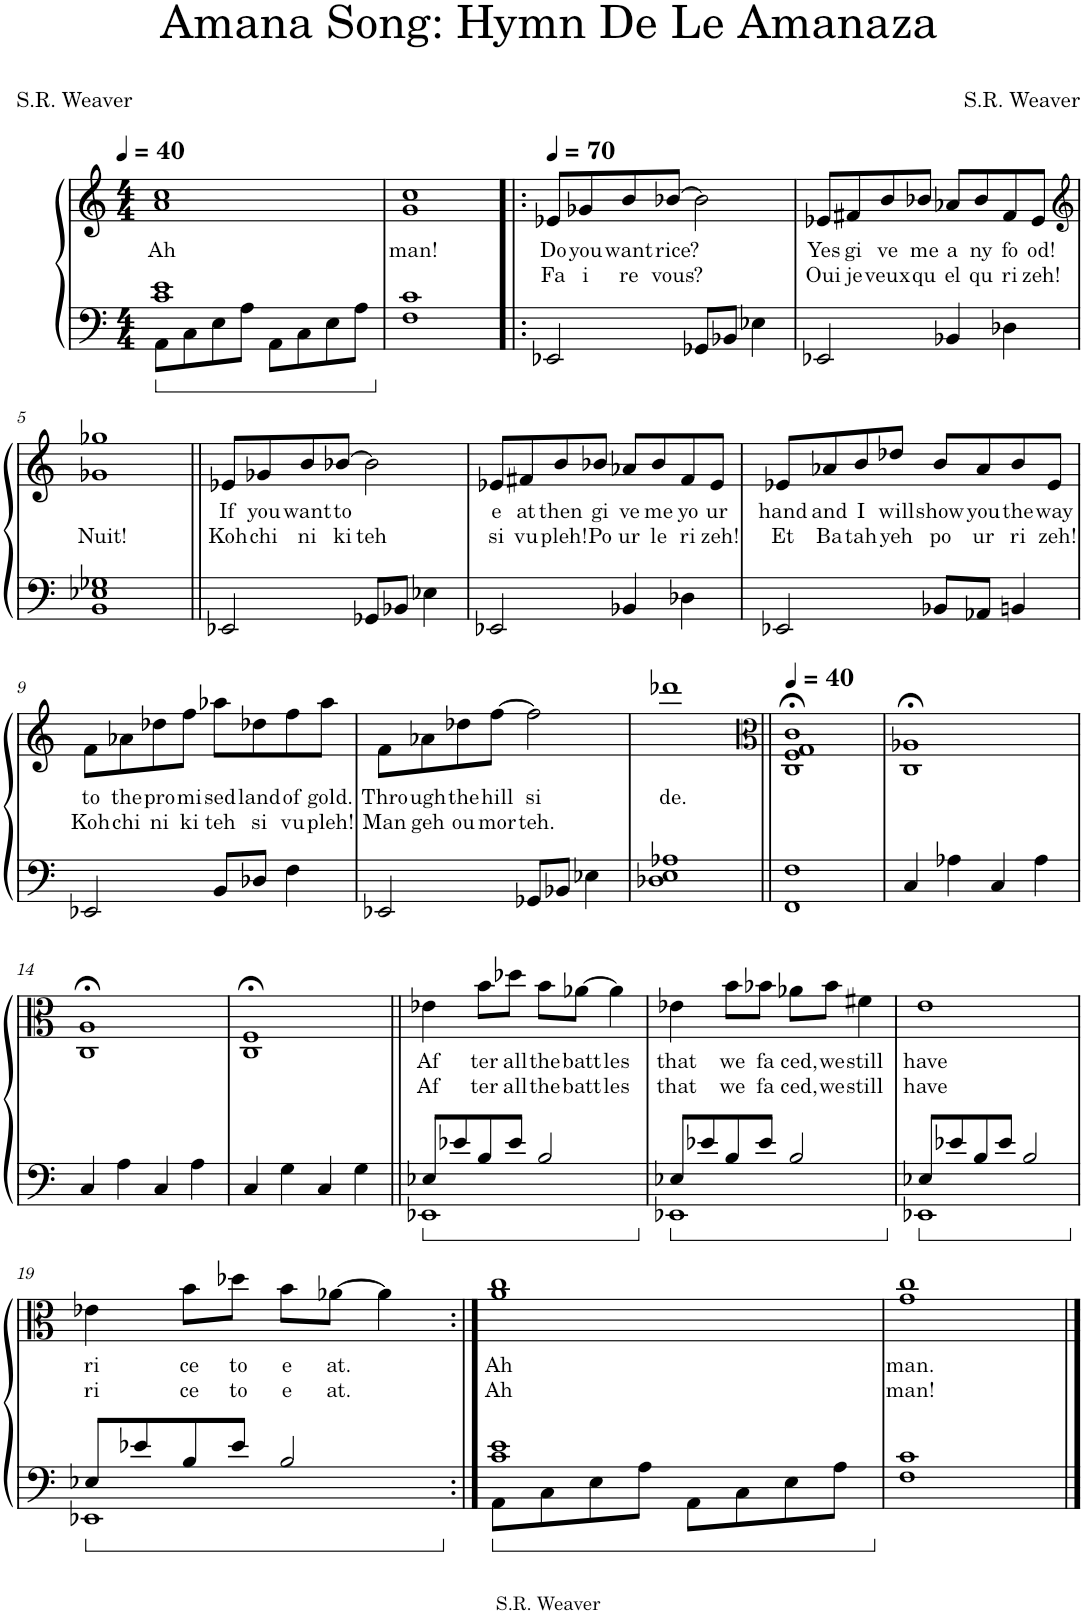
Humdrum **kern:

**kern	**kern	**text	**text
*part1	*part1	*part1	*part1
*staff2	*staff1	*staff1	*staff1
*I"Piano	*	*	*
*I'Pno.	*	*	*
*clefF4	*clefG2	*	*
*k[]	*k[]	*	*
*M4/4	*M4/4	*	*
*MM40	*MM40	*	*
=1	=1	=1	=1
*^	*	*	*
!	!	!	!LO:LY:b	!
1c 1e	8AA\L	1a 1cc	Ah	.
.	8C\	.	.	.
.	8E\	.	.	.
.	8A\J	.	.	.
.	8AA\L	.	.	.
.	8C\	.	.	.
.	8E\	.	.	.
.	8A\J	.	.	.
=2	=2	=2	=2	=2
!	!	!	!LO:LY:b	!
*v	*v	*	*	*
1F 1c	1g 1cc	man!	.
=3!|:	=3!|:	=3!|:	=3!|:
*	*MM70	*	*
!	!	!LO:LY:b	!LO:LY:b
2EE-X/	8e-X/L	Do	Fa
!	!	!LO:LY:b	!LO:LY:b
.	8g-X/	you	i
!	!	!LO:LY:b	!LO:LY:b
.	8b/	want	re
!	!	!LO:LY:b	!LO:LY:b
.	[8b-X/J	rice?	vous?
8GG-X/L	2b-\]	.	.
8BB-X/J	.	.	.
4E-X\	.	.	.
=4	=4	=4	=4
!	!	!LO:LY:b	!LO:LY:b
2EE-X/	8e-X/L	Yes	Oui
!	!	!LO:LY:b	!LO:LY:b
.	8f#X/	gi	je
!	!	!LO:LY:b	!LO:LY:b
.	8b/	ve	veux
!	!	!LO:LY:b	!LO:LY:b
.	8b-X/J	me	qu
!	!	!LO:LY:b	!LO:LY:b
4BB-X/	8a-X/L	a	el
!	!	!LO:LY:b	!LO:LY:b
.	8b-/	ny	qu
!	!	!LO:LY:b	!LO:LY:b
4D-X\	8f#/	fo	ri
!	!	!LO:LY:b	!LO:LY:b
.	8e-/J	od!	zeh!
!!LO:LB:g=z
=5	=5	=5	=5
*	*clefG2	*	*
!	!	!	!LO:LY:b
1BB 1E-X 1G-X	1g-X 1gg-X	.	Nuit!
=6||	=6||	=6||	=6||
!	!	!LO:LY:b	!LO:LY:b
2EE-X/	8e-X/L	If	Koh
!	!	!LO:LY:b	!LO:LY:b
.	8g-X/	you	chi
!	!	!LO:LY:b	!LO:LY:b
.	8b/	want	ni
!	!	!LO:LY:b	!LO:LY:b
.	[8b-X/J	to	ki
!	!	!	!LO:LY:b
8GG-X/L	2b-\]	.	teh
8BB-X/J	.	.	.
4E-X\	.	.	.
=7	=7	=7	=7
!	!	!LO:LY:b	!LO:LY:b
2EE-X/	8e-X/L	e	si
!	!	!LO:LY:b	!LO:LY:b
.	8f#X/	at	vu
!	!	!LO:LY:b	!LO:LY:b
.	8b/	then	pleh!
!	!	!LO:LY:b	!LO:LY:b
.	8b-X/J	gi	Po
!	!	!LO:LY:b	!LO:LY:b
4BB-X/	8a-X/L	ve	ur
!	!	!LO:LY:b	!LO:LY:b
.	8b-/	me	le
!	!	!LO:LY:b	!LO:LY:b
4D-X\	8f#/	yo	ri
!	!	!LO:LY:b	!LO:LY:b
.	8e-/J	ur	zeh!
=8	=8	=8	=8
!	!	!LO:LY:b	!LO:LY:b
2EE-X/	8e-X/L	hand	Et
!	!	!LO:LY:b	!LO:LY:b
.	8a-X/	and	Ba
!	!	!LO:LY:b	!LO:LY:b
.	8b/	I	tah
!	!	!LO:LY:b	!LO:LY:b
.	8dd-X/J	will	yeh
!	!	!LO:LY:b	!LO:LY:b
8BB-X/L	8b/L	show	po
!	!	!LO:LY:b	!LO:LY:b
8AA-X/J	8a-/	you	ur
!	!	!LO:LY:b	!LO:LY:b
4BBn/	8b/	the	ri
!	!	!LO:LY:b	!LO:LY:b
.	8e-/J	way	zeh!
!!LO:LB:g=z
=9	=9	=9	=9
!	!	!LO:LY:b	!LO:LY:b
2EE-X/	8f\L	to	Koh
!	!	!LO:LY:b	!LO:LY:b
.	8a-X\	the	chi
!	!	!LO:LY:b	!LO:LY:b
.	8dd-X\	pro	ni
!	!	!LO:LY:b	!LO:LY:b
.	8ff\J	mi	ki
!	!	!LO:LY:b	!LO:LY:b
8BB/L	8aa-X\L	sed	teh
!	!	!LO:LY:b	!LO:LY:b
8D-X/J	8dd-X\	land	si
!	!	!LO:LY:b	!LO:LY:b
4F\	8ff\	of	vu
!	!	!LO:LY:b	!LO:LY:b
.	8aa-\J	gold.	pleh!
=10	=10	=10	=10
!	!	!LO:LY:b	!LO:LY:b
2EE-X/	8f\L	Thro	Man
!	!	!LO:LY:b	!LO:LY:b
.	8a-X\	ugh	geh
!	!	!LO:LY:b	!LO:LY:b
.	8dd-X\	the	ou
!	!	!LO:LY:b	!LO:LY:b
.	[8ff\J	hill	mor
!	!	!LO:LY:b	!LO:LY:b
8GG-X/L	2ff\]	si	teh.
8BB-X/J	.	.	.
4E-X\	.	.	.
=11	=11	=11	=11
!	!	!LO:LY:b	!
1D-X 1E 1A-X	1ddd-X	de.	.
=12||	=12||	=12||	=12||
*	*clefC3	*	*
*	*MM40	*	*
1FF 1F	1C;< 1F;< 1G;< 1c;<	.	.
=13	=13	=13	=13
4C/	1C;< 1A-X;<	.	.
4A-X\	.	.	.
4C/	.	.	.
4A-\	.	.	.
!!LO:LB:g=z
=14	=14	=14	=14
4C/	1C;< 1A;<	.	.
4A\	.	.	.
4C/	.	.	.
4A\	.	.	.
=15	=15	=15	=15
4C/	1C;< 1F;<	.	.
4G\	.	.	.
4C/	.	.	.
4G\	.	.	.
=16||	=16||	=16||	=16||
*^	*	*	*
!	!	!	!LO:LY:b	!LO:LY:b
8E-X/L	1EE-X	4e-X\	Af	Af
8e-X/	.	.	.	.
!	!	!	!LO:LY:b	!LO:LY:b
8B/	.	8b\L	ter	ter
!	!	!	!LO:LY:b	!LO:LY:b
8e-/J	.	8dd-X\J	all	all
!	!	!	!LO:LY:b	!LO:LY:b
2B/	.	8b\L	the	the
!	!	!	!LO:LY:b	!LO:LY:b
.	.	[8a-X\J	batt	batt
!	!	!	!LO:LY:b	!LO:LY:b
.	.	4a-\]	les	les
=17	=17	=17	=17	=17
!	!	!	!LO:LY:b	!LO:LY:b
8E-X/L	1EE-X	4e-X\	that	that
8e-X/	.	.	.	.
!	!	!	!LO:LY:b	!LO:LY:b
8B/	.	8b\L	we	we
!	!	!	!LO:LY:b	!LO:LY:b
8e-/J	.	8b-X\J	fa	fa
!	!	!	!LO:LY:b	!LO:LY:b
2B/	.	8a-X\L	ced,	ced,
!	!	!	!LO:LY:b	!LO:LY:b
.	.	8b-\J	we	we
!	!	!	!LO:LY:b	!LO:LY:b
.	.	4f#X\	still	still
=18	=18	=18	=18	=18
!	!	!	!LO:LY:b	!LO:LY:b
8E-X/L	1EE-X	1e	have	have
8e-X/	.	.	.	.
8B/	.	.	.	.
8e-/J	.	.	.	.
2B/	.	.	.	.
!!LO:LB:g=z
=19	=19	=19	=19	=19
!	!	!	!LO:LY:b	!LO:LY:b
8E-X/L	1EE-X	4e-X\	ri	ri
8e-X/	.	.	.	.
!	!	!	!LO:LY:b	!LO:LY:b
8B/	.	8b\L	ce	ce
!	!	!	!LO:LY:b	!LO:LY:b
8e-/J	.	8dd-X\J	to	to
!	!	!	!LO:LY:b	!LO:LY:b
2B/	.	8b\L	e	e
!	!	!	!LO:LY:b	!LO:LY:b
.	.	[8a-X\J	at.	at.
.	.	4a-\]	.	.
=20:|!	=20:|!	=20:|!	=20:|!	=20:|!
!	!	!	!LO:LY:b	!LO:LY:b
1c 1e	8AA\L	1a 1cc	Ah	Ah
.	8C\	.	.	.
.	8E\	.	.	.
.	8A\J	.	.	.
.	8AA\L	.	.	.
.	8C\	.	.	.
.	8E\	.	.	.
.	8A\J	.	.	.
=21	=21	=21	=21	=21
!	!	!	!LO:LY:b	!LO:LY:b
*v	*v	*	*	*
1F 1c	1g 1cc	man.	man!
==	==	==	==
*-	*-	*-	*-
